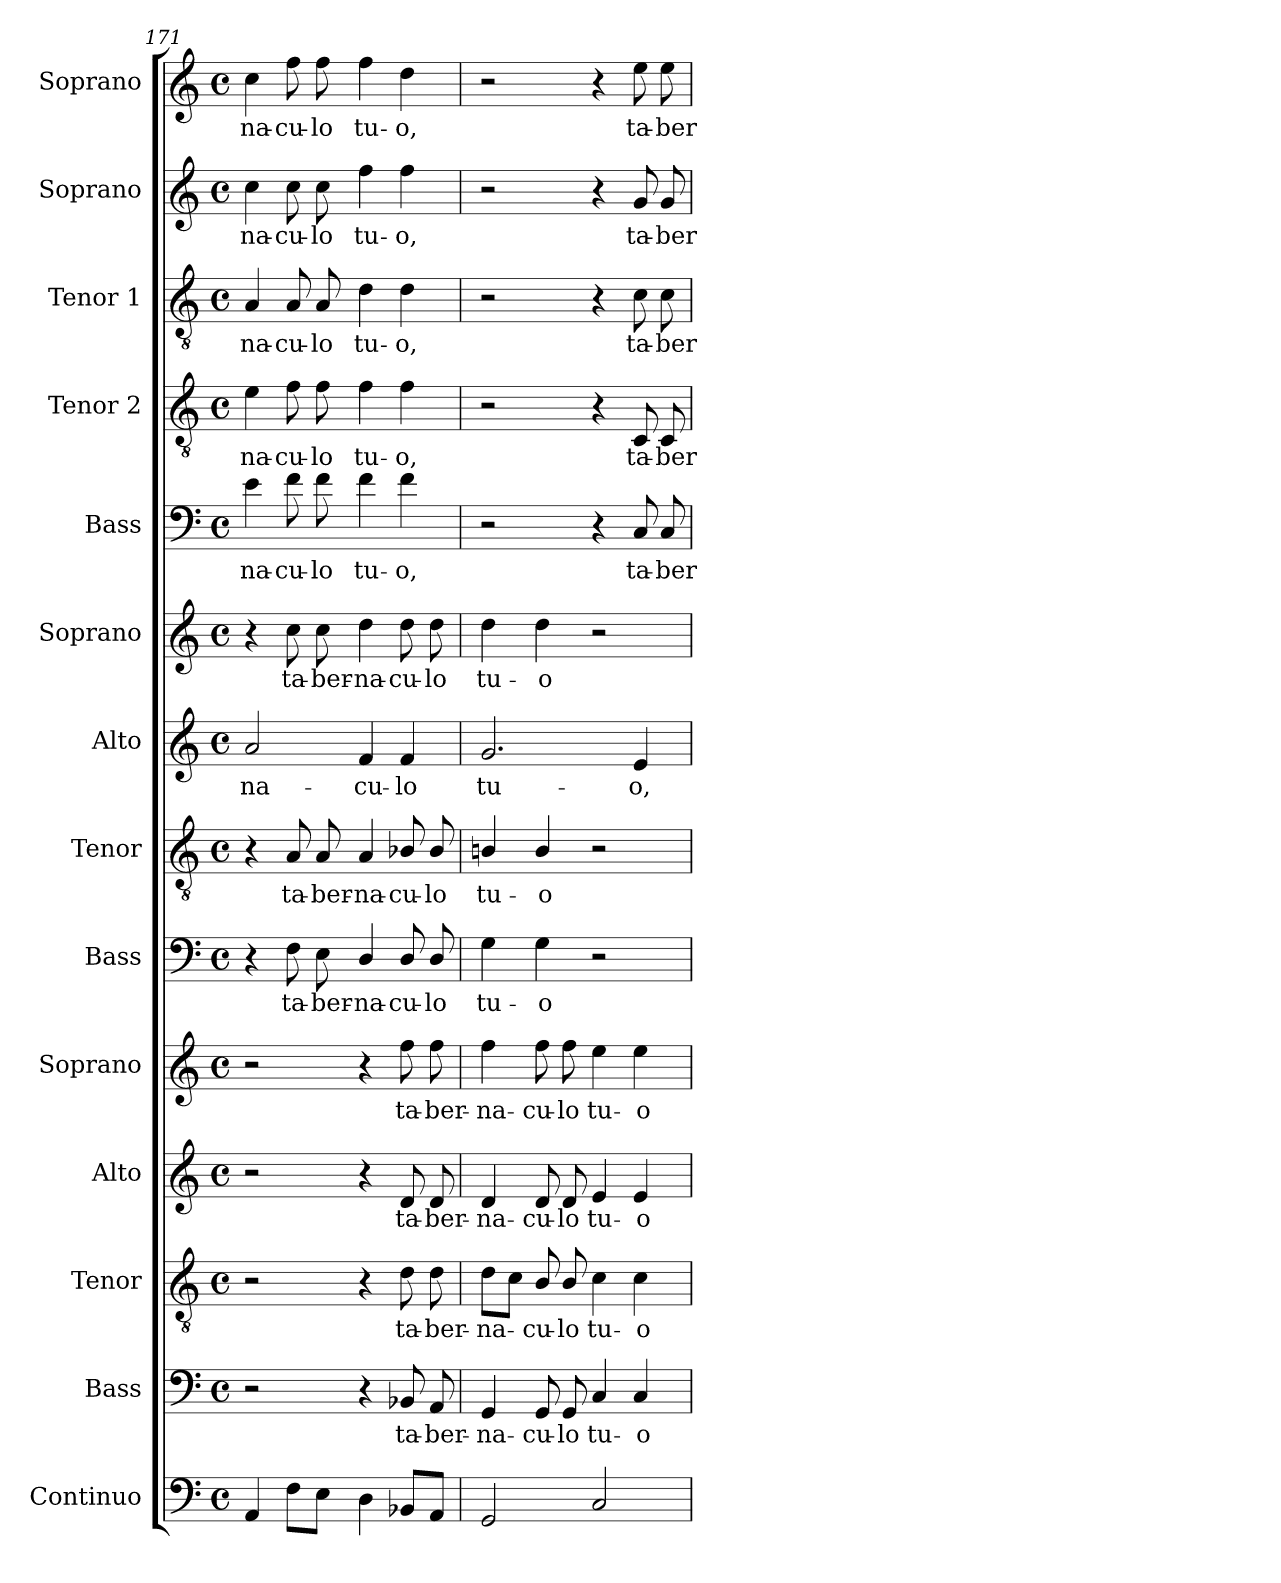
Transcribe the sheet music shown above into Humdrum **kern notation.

**kern	**kern	**text	**kern	**text	**kern	**text	**kern	**text	**kern	**text	**kern	**text	**kern	**text	**kern	**text	**kern	**text	**kern	**text	**kern	**text	**kern	**text	**kern	**text
*part14	*part13	*part13	*part12	*part12	*part11	*part11	*part10	*part10	*part9	*part9	*part8	*part8	*part7	*part7	*part6	*part6	*part5	*part5	*part4	*part4	*part3	*part3	*part2	*part2	*part1	*part1
*staff14	*staff13	*staff13	*staff12	*staff12	*staff11	*staff11	*staff10	*staff10	*staff9	*staff9	*staff8	*staff8	*staff7	*staff7	*staff6	*staff6	*staff5	*staff5	*staff4	*staff4	*staff3	*staff3	*staff2	*staff2	*staff1	*staff1
*I"Continuo	*I"Bass	*	*I"Tenor	*	*I"Alto	*	*I"Soprano	*	*I"Bass	*	*I"Tenor	*	*I"Alto	*	*I"Soprano	*	*I"Bass	*	*I"Tenor 2	*	*I"Tenor 1	*	*I"Soprano	*	*I"Soprano	*
*I'Cont.	*I'B.	*	*I'T.	*	*I'A.	*	*I'S.	*	*I'B.	*	*I'T.	*	*I'A.	*	*I'S.	*	*I'B.	*	*I'T2.	*	*I'T1.	*	*I'S.	*	*I'S.	*
*clefF4	*clefF4	*	*clefGv2	*	*clefG2	*	*clefG2	*	*clefF4	*	*clefGv2	*	*clefG2	*	*clefG2	*	*clefF4	*	*clefGv2	*	*clefGv2	*	*clefG2	*	*clefG2	*
*	*	*	*ITrd7c12	*	*	*	*	*	*	*	*ITrd7c12	*	*	*	*	*	*	*	*ITrd7c12	*	*ITrd7c12	*	*	*	*	*
*k[]	*k[]	*	*k[]	*	*k[]	*	*k[]	*	*k[]	*	*k[]	*	*k[]	*	*k[]	*	*k[]	*	*k[]	*	*k[]	*	*k[]	*	*k[]	*
*C:	*C:	*	*C:	*	*C:	*	*C:	*	*C:	*	*C:	*	*C:	*	*C:	*	*C:	*	*C:	*	*C:	*	*C:	*	*C:	*
*M4/4	*M4/4	*	*M4/4	*	*M4/4	*	*M4/4	*	*M4/4	*	*M4/4	*	*M4/4	*	*M4/4	*	*M4/4	*	*M4/4	*	*M4/4	*	*M4/4	*	*M4/4	*
*met(c)	*met(c)	*	*met(c)	*	*met(c)	*	*met(c)	*	*met(c)	*	*met(c)	*	*met(c)	*	*met(c)	*	*met(c)	*	*met(c)	*	*met(c)	*	*met(c)	*	*met(c)	*
=171	=171	=171	=171	=171	=171	=171	=171	=171	=171	=171	=171	=171	=171	=171	=171	=171	=171	=171	=171	=171	=171	=171	=171	=171	=171	=171
!	!	!	!	!	!	!	!	!	!	!	!	!	!	!LO:LY:b:color=#000000	!	!	!	!	!	!	!	!	!	!	!	!
!	!	!	!	!	!	!	!	!	!	!	!	!	!	!	!	!	!	!LO:LY:b:color=#000000	!	!	!	!	!	!	!	!
!	!	!	!	!	!	!	!	!	!	!	!	!	!	!	!	!	!	!	!	!LO:LY:b:color=#000000	!	!	!	!	!	!
!	!	!	!	!	!	!	!	!	!	!	!	!	!	!	!	!	!	!	!	!	!	!LO:LY:b:color=#000000	!	!	!	!
!	!	!	!	!	!	!	!	!	!	!	!	!	!	!	!	!	!	!	!	!	!	!	!	!LO:LY:b:color=#000000	!	!
!	!	!	!	!	!	!	!	!	!	!	!	!	!	!	!	!	!	!	!	!	!	!	!	!	!	!LO:LY:b:color=#000000
4AAi/	2r	.	2r	.	2r	.	2r	.	4r	.	4r	.	2ai/	-na-	4r	.	4ei\	-na-	4Ei\	-na-	4AAi/	-na-	4cci\	-na-	4cci\	-na-
!	!	!	!	!	!	!	!	!	!	!LO:LY:b:color=#000000	!	!	!	!	!	!	!	!	!	!	!	!	!	!	!	!
!	!	!	!	!	!	!	!	!	!	!	!	!LO:LY:b:color=#000000	!	!	!	!	!	!	!	!	!	!	!	!	!	!
!	!	!	!	!	!	!	!	!	!	!	!	!	!	!	!	!LO:LY:b:color=#000000	!	!	!	!	!	!	!	!	!	!
!	!	!	!	!	!	!	!	!	!	!	!	!	!	!	!	!	!	!LO:LY:b:color=#000000	!	!	!	!	!	!	!	!
!	!	!	!	!	!	!	!	!	!	!	!	!	!	!	!	!	!	!	!	!LO:LY:b:color=#000000	!	!	!	!	!	!
!	!	!	!	!	!	!	!	!	!	!	!	!	!	!	!	!	!	!	!	!	!	!LO:LY:b:color=#000000	!	!	!	!
!	!	!	!	!	!	!	!	!	!	!	!	!	!	!	!	!	!	!	!	!	!	!	!	!LO:LY:b:color=#000000	!	!
!	!	!	!	!	!	!	!	!	!	!	!	!	!	!	!	!	!	!	!	!	!	!	!	!	!	!LO:LY:b:color=#000000
8Fi\L	.	.	.	.	.	.	.	.	8Fi\	ta-	8AAi/	ta-	.	.	8cci\	ta-	8fi\	-cu-	8Fi\	-cu-	8AAi/	-cu-	8cci\	-cu-	8ffi\	-cu-
!	!	!	!	!	!	!	!	!	!	!LO:LY:b:color=#000000	!	!	!	!	!	!	!	!	!	!	!	!	!	!	!	!
!	!	!	!	!	!	!	!	!	!	!	!	!LO:LY:b:color=#000000	!	!	!	!	!	!	!	!	!	!	!	!	!	!
!	!	!	!	!	!	!	!	!	!	!	!	!	!	!	!	!LO:LY:b:color=#000000	!	!	!	!	!	!	!	!	!	!
!	!	!	!	!	!	!	!	!	!	!	!	!	!	!	!	!	!	!LO:LY:b:color=#000000	!	!	!	!	!	!	!	!
!	!	!	!	!	!	!	!	!	!	!	!	!	!	!	!	!	!	!	!	!LO:LY:b:color=#000000	!	!	!	!	!	!
!	!	!	!	!	!	!	!	!	!	!	!	!	!	!	!	!	!	!	!	!	!	!LO:LY:b:color=#000000	!	!	!	!
!	!	!	!	!	!	!	!	!	!	!	!	!	!	!	!	!	!	!	!	!	!	!	!	!LO:LY:b:color=#000000	!	!
!	!	!	!	!	!	!	!	!	!	!	!	!	!	!	!	!	!	!	!	!	!	!	!	!	!	!LO:LY:b:color=#000000
8Ei\J	.	.	.	.	.	.	.	.	8Ei\	-ber-	8AAi/	-ber-	.	.	8cci\	-ber-	8fi\	-lo	8Fi\	-lo	8AAi/	-lo	8cci\	-lo	8ffi\	-lo
!	!	!	!	!	!	!	!	!	!	!LO:LY:b:color=#000000	!	!	!	!	!	!	!	!	!	!	!	!	!	!	!	!
!	!	!	!	!	!	!	!	!	!	!	!	!LO:LY:b:color=#000000	!	!	!	!	!	!	!	!	!	!	!	!	!	!
!	!	!	!	!	!	!	!	!	!	!	!	!	!	!LO:LY:b:color=#000000	!	!	!	!	!	!	!	!	!	!	!	!
!	!	!	!	!	!	!	!	!	!	!	!	!	!	!	!	!LO:LY:b:color=#000000	!	!	!	!	!	!	!	!	!	!
!	!	!	!	!	!	!	!	!	!	!	!	!	!	!	!	!	!	!LO:LY:b:color=#000000	!	!	!	!	!	!	!	!
!	!	!	!	!	!	!	!	!	!	!	!	!	!	!	!	!	!	!	!	!LO:LY:b:color=#000000	!	!	!	!	!	!
!	!	!	!	!	!	!	!	!	!	!	!	!	!	!	!	!	!	!	!	!	!	!LO:LY:b:color=#000000	!	!	!	!
!	!	!	!	!	!	!	!	!	!	!	!	!	!	!	!	!	!	!	!	!	!	!	!	!LO:LY:b:color=#000000	!	!
!	!	!	!	!	!	!	!	!	!	!	!	!	!	!	!	!	!	!	!	!	!	!	!	!	!	!LO:LY:b:color=#000000
4Di\	4r	.	4r	.	4r	.	4r	.	4Di/	-na-	4AAi/	-na-	4fi/	-cu-	4ddi\	-na-	4fi\	tu-	4Fi\	tu-	4Di\	tu-	4ffi\	tu-	4ffi\	tu-
!	!	!LO:LY:b:color=#000000	!	!	!	!	!	!	!	!	!	!	!	!	!	!	!	!	!	!	!	!	!	!	!	!
!	!	!	!	!LO:LY:b:color=#000000	!	!	!	!	!	!	!	!	!	!	!	!	!	!	!	!	!	!	!	!	!	!
!	!	!	!	!	!	!LO:LY:b:color=#000000	!	!	!	!	!	!	!	!	!	!	!	!	!	!	!	!	!	!	!	!
!	!	!	!	!	!	!	!	!LO:LY:b:color=#000000	!	!	!	!	!	!	!	!	!	!	!	!	!	!	!	!	!	!
!	!	!	!	!	!	!	!	!	!	!LO:LY:b:color=#000000	!	!	!	!	!	!	!	!	!	!	!	!	!	!	!	!
!	!	!	!	!	!	!	!	!	!	!	!	!LO:LY:b:color=#000000	!	!	!	!	!	!	!	!	!	!	!	!	!	!
!	!	!	!	!	!	!	!	!	!	!	!	!	!	!LO:LY:b:color=#000000	!	!	!	!	!	!	!	!	!	!	!	!
!	!	!	!	!	!	!	!	!	!	!	!	!	!	!	!	!LO:LY:b:color=#000000	!	!	!	!	!	!	!	!	!	!
!	!	!	!	!	!	!	!	!	!	!	!	!	!	!	!	!	!	!LO:LY:b:color=#000000	!	!	!	!	!	!	!	!
!	!	!	!	!	!	!	!	!	!	!	!	!	!	!	!	!	!	!	!	!LO:LY:b:color=#000000	!	!	!	!	!	!
!	!	!	!	!	!	!	!	!	!	!	!	!	!	!	!	!	!	!	!	!	!	!LO:LY:b:color=#000000	!	!	!	!
!	!	!	!	!	!	!	!	!	!	!	!	!	!	!	!	!	!	!	!	!	!	!	!	!LO:LY:b:color=#000000	!	!
!	!	!	!	!	!	!	!	!	!	!	!	!	!	!	!	!	!	!	!	!	!	!	!	!	!	!LO:LY:b:color=#000000
8BB-Xi/L	8BB-Xi/	ta-	8Di\	ta-	8di/	ta-	8ffi\	ta-	8Di/	-cu-	8BB-Xi/	-cu-	4fi/	-lo	8ddi\	-cu-	4fi\	-o,	4Fi\	-o,	4Di\	-o,	4ffi\	-o,	4ddi\	-o,
!	!	!LO:LY:b:color=#000000	!	!	!	!	!	!	!	!	!	!	!	!	!	!	!	!	!	!	!	!	!	!	!	!
!	!	!	!	!LO:LY:b:color=#000000	!	!	!	!	!	!	!	!	!	!	!	!	!	!	!	!	!	!	!	!	!	!
!	!	!	!	!	!	!LO:LY:b:color=#000000	!	!	!	!	!	!	!	!	!	!	!	!	!	!	!	!	!	!	!	!
!	!	!	!	!	!	!	!	!LO:LY:b:color=#000000	!	!	!	!	!	!	!	!	!	!	!	!	!	!	!	!	!	!
!	!	!	!	!	!	!	!	!	!	!LO:LY:b:color=#000000	!	!	!	!	!	!	!	!	!	!	!	!	!	!	!	!
!	!	!	!	!	!	!	!	!	!	!	!	!LO:LY:b:color=#000000	!	!	!	!	!	!	!	!	!	!	!	!	!	!
!	!	!	!	!	!	!	!	!	!	!	!	!	!	!	!	!LO:LY:b:color=#000000	!	!	!	!	!	!	!	!	!	!
8AAi/J	8AAi/	-ber-	8Di\	-ber-	8di/	-ber-	8ffi\	-ber-	8Di/	-lo	8BB-i/	-lo	.	.	8ddi\	-lo	.	.	.	.	.	.	.	.	.	.
=172	=172	=172	=172	=172	=172	=172	=172	=172	=172	=172	=172	=172	=172	=172	=172	=172	=172	=172	=172	=172	=172	=172	=172	=172	=172	=172
!	!	!LO:LY:b:color=#000000	!	!	!	!	!	!	!	!	!	!	!	!	!	!	!	!	!	!	!	!	!	!	!	!
!	!	!	!	!LO:LY:b:color=#000000	!	!	!	!	!	!	!	!	!	!	!	!	!	!	!	!	!	!	!	!	!	!
!	!	!	!	!	!	!LO:LY:b:color=#000000	!	!	!	!	!	!	!	!	!	!	!	!	!	!	!	!	!	!	!	!
!	!	!	!	!	!	!	!	!LO:LY:b:color=#000000	!	!	!	!	!	!	!	!	!	!	!	!	!	!	!	!	!	!
!	!	!	!	!	!	!	!	!	!	!LO:LY:b:color=#000000	!	!	!	!	!	!	!	!	!	!	!	!	!	!	!	!
!	!	!	!	!	!	!	!	!	!	!	!	!LO:LY:b:color=#000000	!	!	!	!	!	!	!	!	!	!	!	!	!	!
!	!	!	!	!	!	!	!	!	!	!	!	!	!	!LO:LY:b:color=#000000	!	!	!	!	!	!	!	!	!	!	!	!
!	!	!	!	!	!	!	!	!	!	!	!	!	!	!	!	!LO:LY:b:color=#000000	!	!	!	!	!	!	!	!	!	!
2GGi/	4GGi/	-na-	8Di\L	-na-	4di/	-na-	4ffi\	-na-	4Gi\	tu-	4BBni/	tu-	2.gi/	tu-	4ddi\	tu-	2r	.	2r	.	2r	.	2r	.	2r	.
.	.	.	8Ci\J	.	.	.	.	.	.	.	.	.	.	.	.	.	.	.	.	.	.	.	.	.	.	.
!	!	!LO:LY:b:color=#000000	!	!	!	!	!	!	!	!	!	!	!	!	!	!	!	!	!	!	!	!	!	!	!	!
!	!	!	!	!LO:LY:b:color=#000000	!	!	!	!	!	!	!	!	!	!	!	!	!	!	!	!	!	!	!	!	!	!
!	!	!	!	!	!	!LO:LY:b:color=#000000	!	!	!	!	!	!	!	!	!	!	!	!	!	!	!	!	!	!	!	!
!	!	!	!	!	!	!	!	!LO:LY:b:color=#000000	!	!	!	!	!	!	!	!	!	!	!	!	!	!	!	!	!	!
!	!	!	!	!	!	!	!	!	!	!LO:LY:b:color=#000000	!	!	!	!	!	!	!	!	!	!	!	!	!	!	!	!
!	!	!	!	!	!	!	!	!	!	!	!	!LO:LY:b:color=#000000	!	!	!	!	!	!	!	!	!	!	!	!	!	!
!	!	!	!	!	!	!	!	!	!	!	!	!	!	!	!	!LO:LY:b:color=#000000	!	!	!	!	!	!	!	!	!	!
.	8GGi/	-cu-	8BBi/	-cu-	8di/	-cu-	8ffi\	-cu-	4Gi\	-o	4BBi/	-o	.	.	4ddi\	-o	.	.	.	.	.	.	.	.	.	.
!	!	!LO:LY:b:color=#000000	!	!	!	!	!	!	!	!	!	!	!	!	!	!	!	!	!	!	!	!	!	!	!	!
!	!	!	!	!LO:LY:b:color=#000000	!	!	!	!	!	!	!	!	!	!	!	!	!	!	!	!	!	!	!	!	!	!
!	!	!	!	!	!	!LO:LY:b:color=#000000	!	!	!	!	!	!	!	!	!	!	!	!	!	!	!	!	!	!	!	!
!	!	!	!	!	!	!	!	!LO:LY:b:color=#000000	!	!	!	!	!	!	!	!	!	!	!	!	!	!	!	!	!	!
.	8GGi/	-lo	8BBi/	-lo	8di/	-lo	8ffi\	-lo	.	.	.	.	.	.	.	.	.	.	.	.	.	.	.	.	.	.
!	!	!LO:LY:b:color=#000000	!	!	!	!	!	!	!	!	!	!	!	!	!	!	!	!	!	!	!	!	!	!	!	!
!	!	!	!	!LO:LY:b:color=#000000	!	!	!	!	!	!	!	!	!	!	!	!	!	!	!	!	!	!	!	!	!	!
!	!	!	!	!	!	!LO:LY:b:color=#000000	!	!	!	!	!	!	!	!	!	!	!	!	!	!	!	!	!	!	!	!
!	!	!	!	!	!	!	!	!LO:LY:b:color=#000000	!	!	!	!	!	!	!	!	!	!	!	!	!	!	!	!	!	!
2Ci/	4Ci/	tu-	4Ci\	tu-	4ei/	tu-	4eei\	tu-	2r	.	2r	.	.	.	2r	.	4r	.	4r	.	4r	.	4r	.	4r	.
!	!	!LO:LY:b:color=#000000	!	!	!	!	!	!	!	!	!	!	!	!	!	!	!	!	!	!	!	!	!	!	!	!
!	!	!	!	!LO:LY:b:color=#000000	!	!	!	!	!	!	!	!	!	!	!	!	!	!	!	!	!	!	!	!	!	!
!	!	!	!	!	!	!LO:LY:b:color=#000000	!	!	!	!	!	!	!	!	!	!	!	!	!	!	!	!	!	!	!	!
!	!	!	!	!	!	!	!	!LO:LY:b:color=#000000	!	!	!	!	!	!	!	!	!	!	!	!	!	!	!	!	!	!
!	!	!	!	!	!	!	!	!	!	!	!	!	!	!LO:LY:b:color=#000000	!	!	!	!	!	!	!	!	!	!	!	!
!	!	!	!	!	!	!	!	!	!	!	!	!	!	!	!	!	!	!LO:LY:b:color=#000000	!	!	!	!	!	!	!	!
!	!	!	!	!	!	!	!	!	!	!	!	!	!	!	!	!	!	!	!	!LO:LY:b:color=#000000	!	!	!	!	!	!
!	!	!	!	!	!	!	!	!	!	!	!	!	!	!	!	!	!	!	!	!	!	!LO:LY:b:color=#000000	!	!	!	!
!	!	!	!	!	!	!	!	!	!	!	!	!	!	!	!	!	!	!	!	!	!	!	!	!LO:LY:b:color=#000000	!	!
!	!	!	!	!	!	!	!	!	!	!	!	!	!	!	!	!	!	!	!	!	!	!	!	!	!	!LO:LY:b:color=#000000
.	4Ci/	-o	4Ci\	-o	4ei/	-o	4eei\	-o	.	.	.	.	4ei/	-o,	.	.	8Ci/	ta-	8CCi/	ta-	8Ci\	ta-	8gi/	ta-	8eei\	ta-
!	!	!	!	!	!	!	!	!	!	!	!	!	!	!	!	!	!	!LO:LY:b:color=#000000	!	!	!	!	!	!	!	!
!	!	!	!	!	!	!	!	!	!	!	!	!	!	!	!	!	!	!	!	!LO:LY:b:color=#000000	!	!	!	!	!	!
!	!	!	!	!	!	!	!	!	!	!	!	!	!	!	!	!	!	!	!	!	!	!LO:LY:b:color=#000000	!	!	!	!
!	!	!	!	!	!	!	!	!	!	!	!	!	!	!	!	!	!	!	!	!	!	!	!	!LO:LY:b:color=#000000	!	!
!	!	!	!	!	!	!	!	!	!	!	!	!	!	!	!	!	!	!	!	!	!	!	!	!	!	!LO:LY:b:color=#000000
.	.	.	.	.	.	.	.	.	.	.	.	.	.	.	.	.	8Ci/	-ber-	8CCi/	-ber-	8Ci\	-ber-	8gi/	-ber-	8eei\	-ber-
=	=	=	=	=	=	=	=	=	=	=	=	=	=	=	=	=	=	=	=	=	=	=	=	=	=	=
*-	*-	*-	*-	*-	*-	*-	*-	*-	*-	*-	*-	*-	*-	*-	*-	*-	*-	*-	*-	*-	*-	*-	*-	*-	*-	*-
